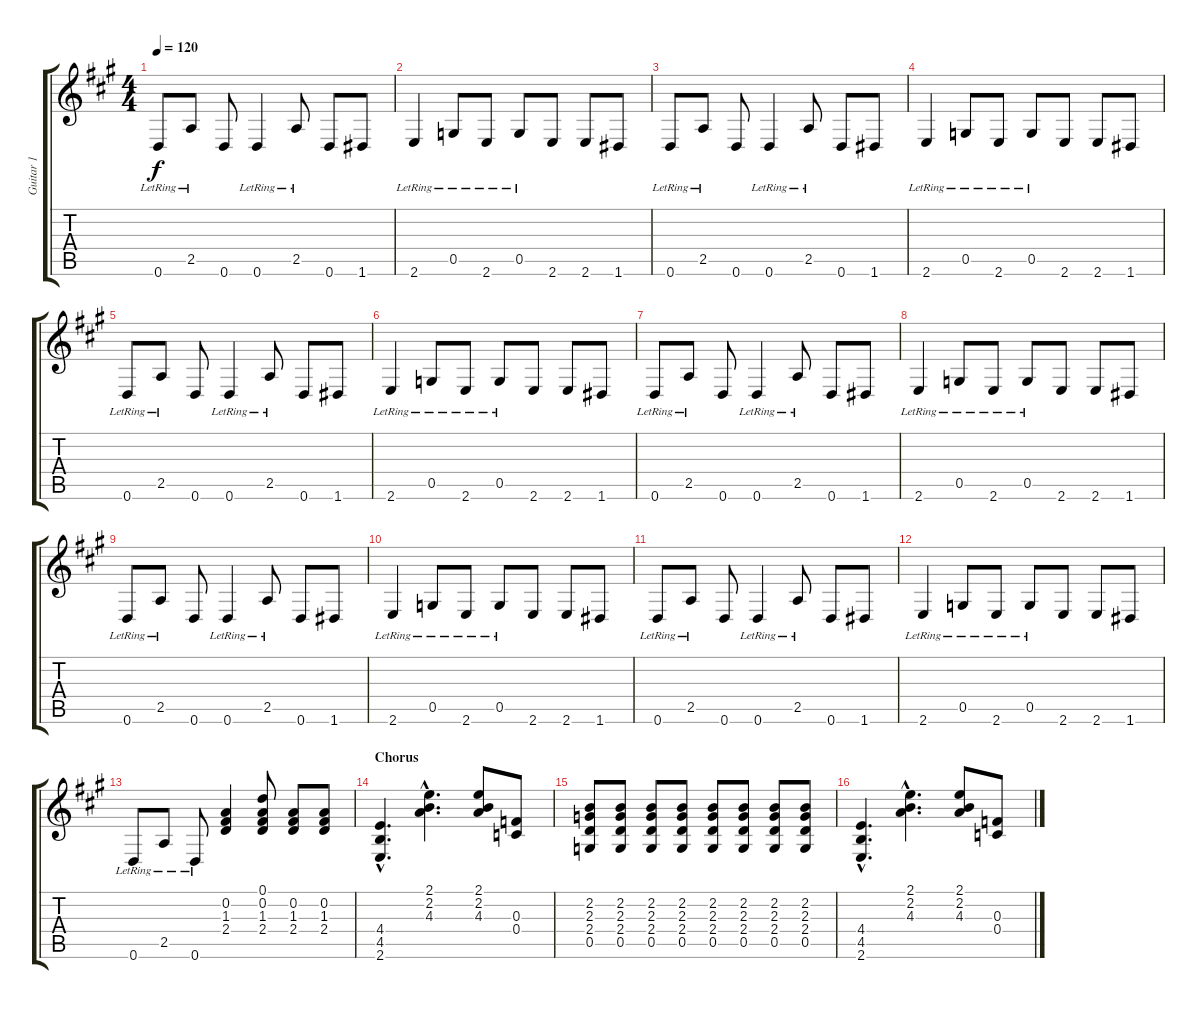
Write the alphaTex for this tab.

\track ("Guitar 1" "Guitar 1") {instrument electricguitarclean}
\staff {score tabs}
\tuning (D4 A3 F3 C3 G2 D2) {hide}
\ts (4 4)
\tempo 120
\clef g2
\ks a
0.6{lr}.8{dy f} 2.5{lr}.8 0.6.8 0.6{lr}.4 2.5{lr}.8 0.6.8 1.6.8 |
2.6{lr}.4 0.5{lr}.8 2.6{lr}.8 0.5{lr}.8 2.6.8 2.6.8 1.6.8 |
0.6{lr}.8 2.5{lr}.8 0.6.8 0.6{lr}.4 2.5{lr}.8 0.6.8 1.6.8 |
2.6{lr}.4 0.5{lr}.8 2.6{lr}.8 0.5{lr}.8 2.6.8 2.6.8 1.6.8 |
0.6{lr}.8 2.5{lr}.8 0.6.8 0.6{lr}.4 2.5{lr}.8 0.6.8 1.6.8 |
2.6{lr}.4 0.5{lr}.8 2.6{lr}.8 0.5{lr}.8 2.6.8 2.6.8 1.6.8 |
0.6{lr}.8 2.5{lr}.8 0.6.8 0.6{lr}.4 2.5{lr}.8 0.6.8 1.6.8 |
2.6{lr}.4 0.5{lr}.8 2.6{lr}.8 0.5{lr}.8 2.6.8 2.6.8 1.6.8 |
0.6{lr}.8 2.5{lr}.8 0.6.8 0.6{lr}.4 2.5{lr}.8 0.6.8 1.6.8 |
2.6{lr}.4 0.5{lr}.8 2.6{lr}.8 0.5{lr}.8 2.6.8 2.6.8 1.6.8 |
0.6{lr}.8 2.5{lr}.8 0.6.8 0.6{lr}.4 2.5{lr}.8 0.6.8 1.6.8 |
2.6{lr}.4 0.5{lr}.8 2.6{lr}.8 0.5{lr}.8 2.6.8 2.6.8 1.6.8 |
0.6{lr}.8 2.5{lr}.8 0.6{lr}.8 (0.2 1.3 2.4).4 (0.1 0.2 1.3 2.4).8 (0.2 1.3 2.4).8 (0.2 1.3 2.4).8 |
\section ("" "Chorus")
(4.4{hac} 4.5{hac} 2.6{hac}).4{d} (2.1{hac} 2.2{hac} 4.3{hac}).4{d} (2.1 2.2 4.3).8 (0.3 0.4).8 |
(2.2 2.3 2.4 0.5).8 (2.2 2.3 2.4 0.5).8 (2.2 2.3 2.4 0.5).8 (2.2 2.3 2.4 0.5).8 (2.2 2.3 2.4 0.5).8 (2.2 2.3 2.4 0.5).8 (2.2 2.3 2.4 0.5).8 (2.2 2.3 2.4 0.5).8 |
(4.4{hac} 4.5{hac} 2.6{hac}).4{d} (2.1{hac} 2.2{hac} 4.3{hac}).4{d} (2.1 2.2 4.3).8 (0.3 0.4).8
